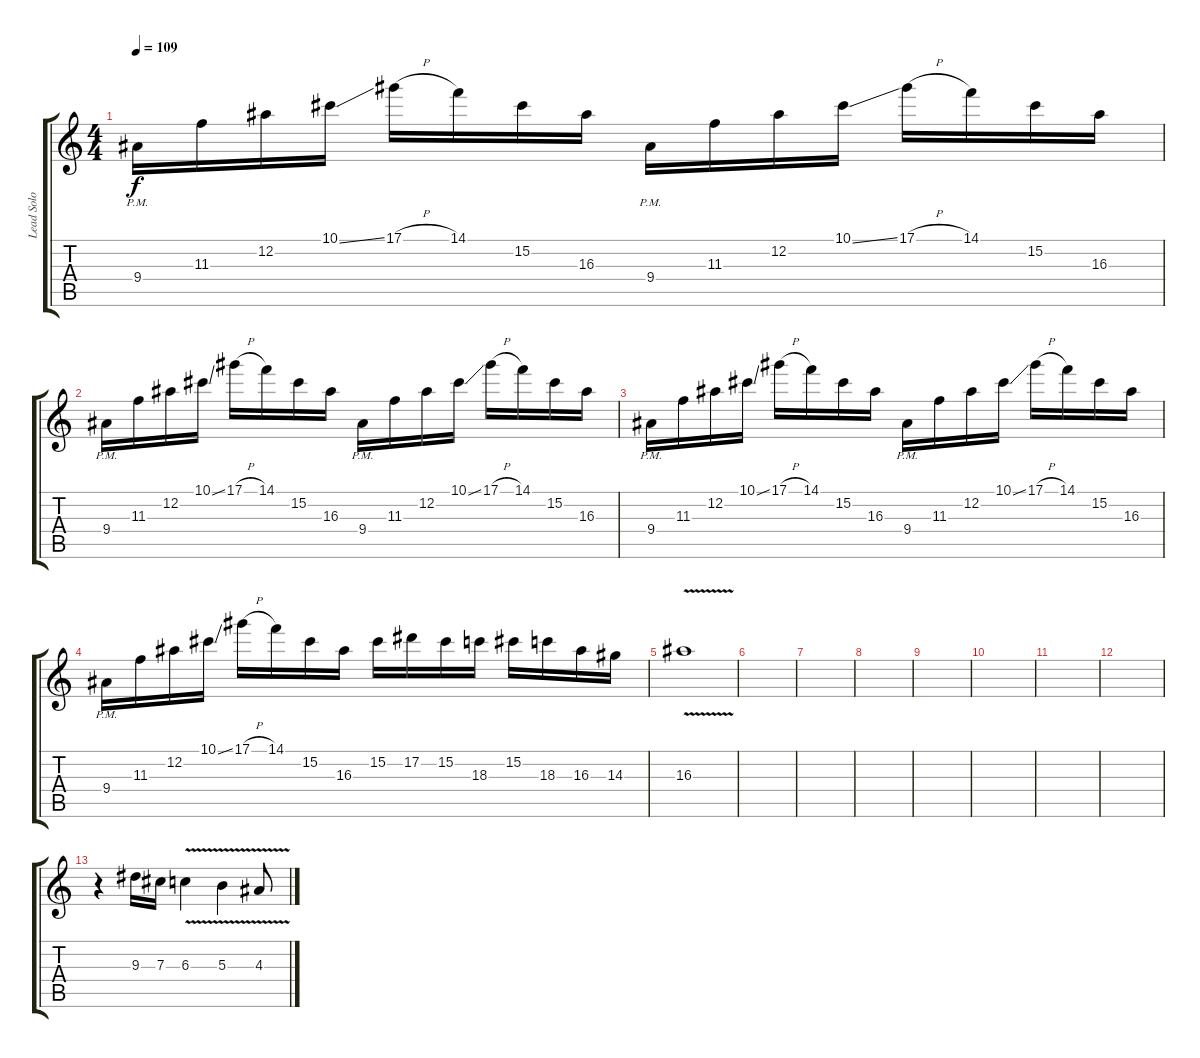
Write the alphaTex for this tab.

\track ("Lead Solo" "Lead Solo") {instrument distortionguitar}
\staff {score tabs}
\tuning (Eb4 Bb3 Gb3 Db3 Ab2 Eb2) {hide}
\ts (4 4)
\tempo 109
\clef g2
\ks c
9.4{pm}.16{dy f volume 10} 11.3.16 12.2.16 10.1{ss}.16 17.1{h}.16 14.1.16 15.2.16 16.3.16 9.4{pm}.16 11.3.16 12.2.16 10.1{ss}.16 17.1{h}.16 14.1.16 15.2.16 16.3.16 |
9.4{pm}.16 11.3.16 12.2.16 10.1{ss}.16 17.1{h}.16 14.1.16 15.2.16 16.3.16 9.4{pm}.16 11.3.16 12.2.16 10.1{ss}.16 17.1{h}.16 14.1.16 15.2.16 16.3.16 |
9.4{pm}.16 11.3.16 12.2.16 10.1{ss}.16 17.1{h}.16 14.1.16 15.2.16 16.3.16 9.4{pm}.16 11.3.16 12.2.16 10.1{ss}.16 17.1{h}.16 14.1.16 15.2.16 16.3.16 |
9.4{pm}.16 11.3.16 12.2.16 10.1{ss}.16 17.1{h}.16 14.1.16 15.2.16 16.3.16 15.2.16 17.2.16 15.2.16 18.3.16 15.2.16 18.3.16 16.3.16 14.3.16 |
16.3{v}.1 |
|
|
|
|
|
|
|
r.4 9.3.16 7.3.16 6.3{v}.4 5.3{v}.4 4.3{v}.8
